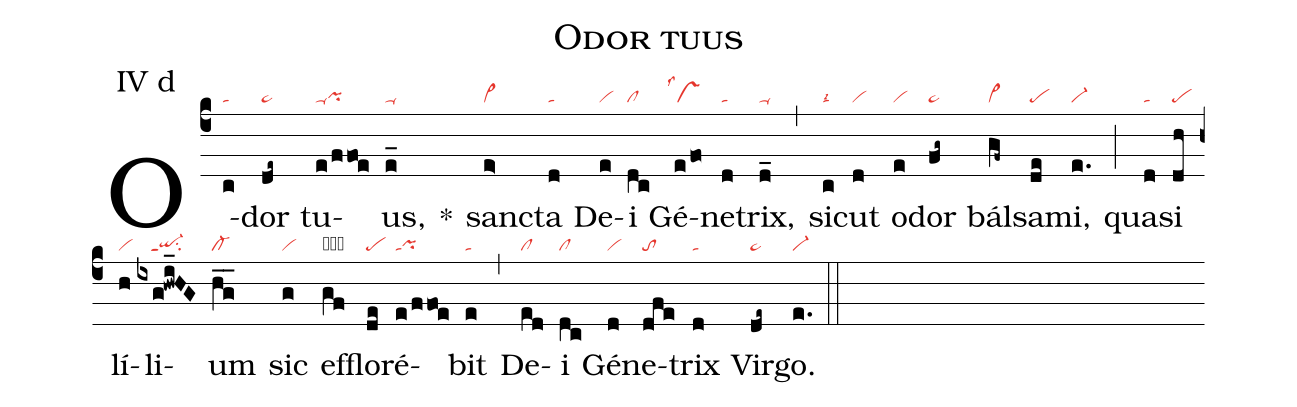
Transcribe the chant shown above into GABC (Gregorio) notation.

name: Odor tuus;
annotation: IV d;
mode: 4;
nabc-lines: 1;
%%
(c4)
O(c|ta)dor(de~|ta>) tu(e/ffoe|ta-pihg)us,(e_|ta-) *()
san(e>|vi>)cta(d|ta) De(e|vi)i(dc|cl) Gé(efo|``vslss1)ne(d|ta)trix,(d_|ta-) (,)
si(c|talsi2)cut(d|vi) o(e|vi)dor(fg~|ta>) bál(gf~|vi>)sa(de|pe)mi,(e.|vi-) (;)
qua(d|ta)si(dh|pe) lí(h|vi)li(ixg!hwi_!HG|///qi-hgppt1su2)um(hg__|cl-) sic(g|vi) ef(gf|cllscl2)flo(de|pe)ré(e/ffoe|tapihg)bit(e|ta) (,)
De(ed|cl)i(dc|cl) Gé(d|vi)ne(dfe|to)trix(d|ta) Vir(de~|ta>)go.(e.|vi-) (::)
